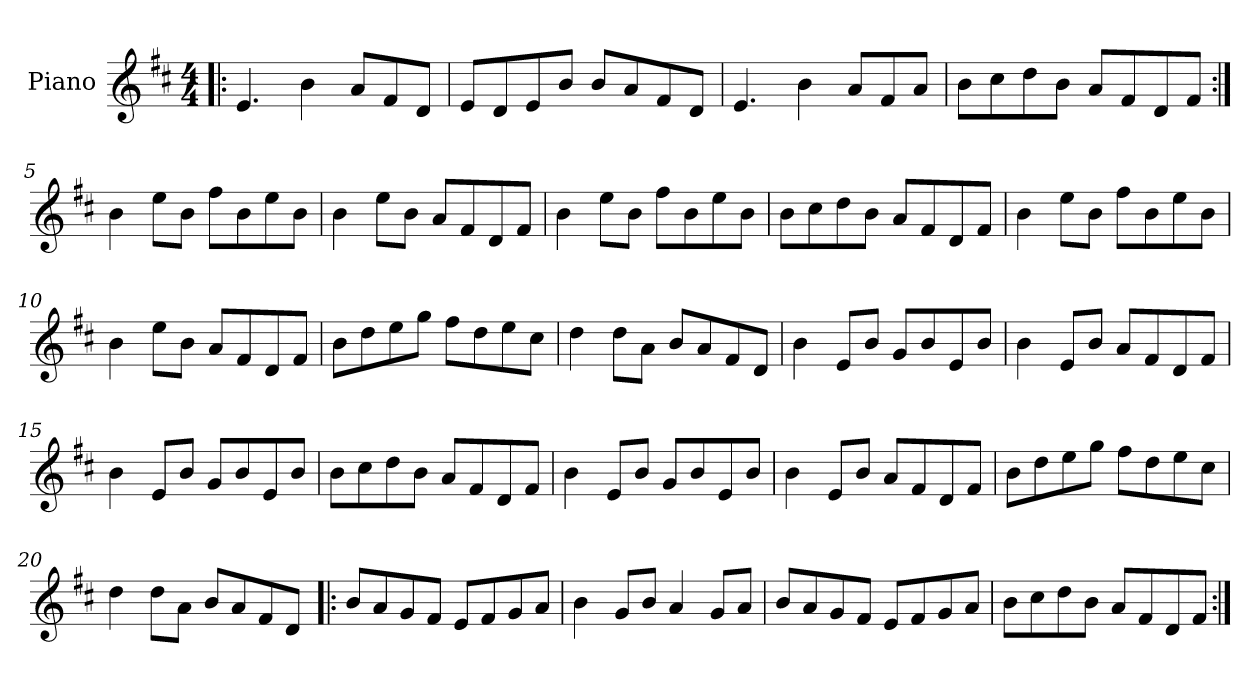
**kern
*part1
*staff1
*I"Piano
*I'Pno
*clefG2
*k[f#c#]
*E:dor
*M4/4
=1!|:
4.e/
4b\
8a/L
8f#/
8d/J
=2
8e/L
8d/
8e/
8b/J
8b/L
8a/
8f#/
8d/J
=3
4.e/
4b\
8a/L
8f#/
8a/J
=4
8b\L
8cc#\
8dd\
8b\J
8a/L
8f#/
8d/
8f#/J
=5:|!
4b\
8ee\L
8b\J
8ff#\L
8b\
8ee\
8b\J
=6
4b\
8ee\L
8b\J
8a/L
8f#/
8d/
8f#/J
=7
4b\
8ee\L
8b\J
8ff#\L
8b\
8ee\
8b\J
=8
8b\L
8cc#\
8dd\
8b\J
8a/L
8f#/
8d/
8f#/J
=9
4b\
8ee\L
8b\J
8ff#\L
8b\
8ee\
8b\J
=10
4b\
8ee\L
8b\J
8a/L
8f#/
8d/
8f#/J
=11
8b\L
8dd\
8ee\
8gg\J
8ff#\L
8dd\
8ee\
8cc#\J
=12
4dd\
8dd\L
8a\J
8b/L
8a/
8f#/
8d/J
=13
4b\
8e/L
8b/J
8g/L
8b/
8e/
8b/J
=14
4b\
8e/L
8b/J
8a/L
8f#/
8d/
8f#/J
=15
4b\
8e/L
8b/J
8g/L
8b/
8e/
8b/J
=16
8b\L
8cc#\
8dd\
8b\J
8a/L
8f#/
8d/
8f#/J
=17
4b\
8e/L
8b/J
8g/L
8b/
8e/
8b/J
=18
4b\
8e/L
8b/J
8a/L
8f#/
8d/
8f#/J
=19
8b\L
8dd\
8ee\
8gg\J
8ff#\L
8dd\
8ee\
8cc#\J
=20
4dd\
8dd\L
8a\J
8b/L
8a/
8f#/
8d/J
=21!|:
8b/L
8a/
8g/
8f#/J
8e/L
8f#/
8g/
8a/J
=22
4b\
8g/L
8b/J
4a/
8g/L
8a/J
=23
8b/L
8a/
8g/
8f#/J
8e/L
8f#/
8g/
8a/J
=24
8b\L
8cc#\
8dd\
8b\J
8a/L
8f#/
8d/
8f#/J
=:|!
*-
